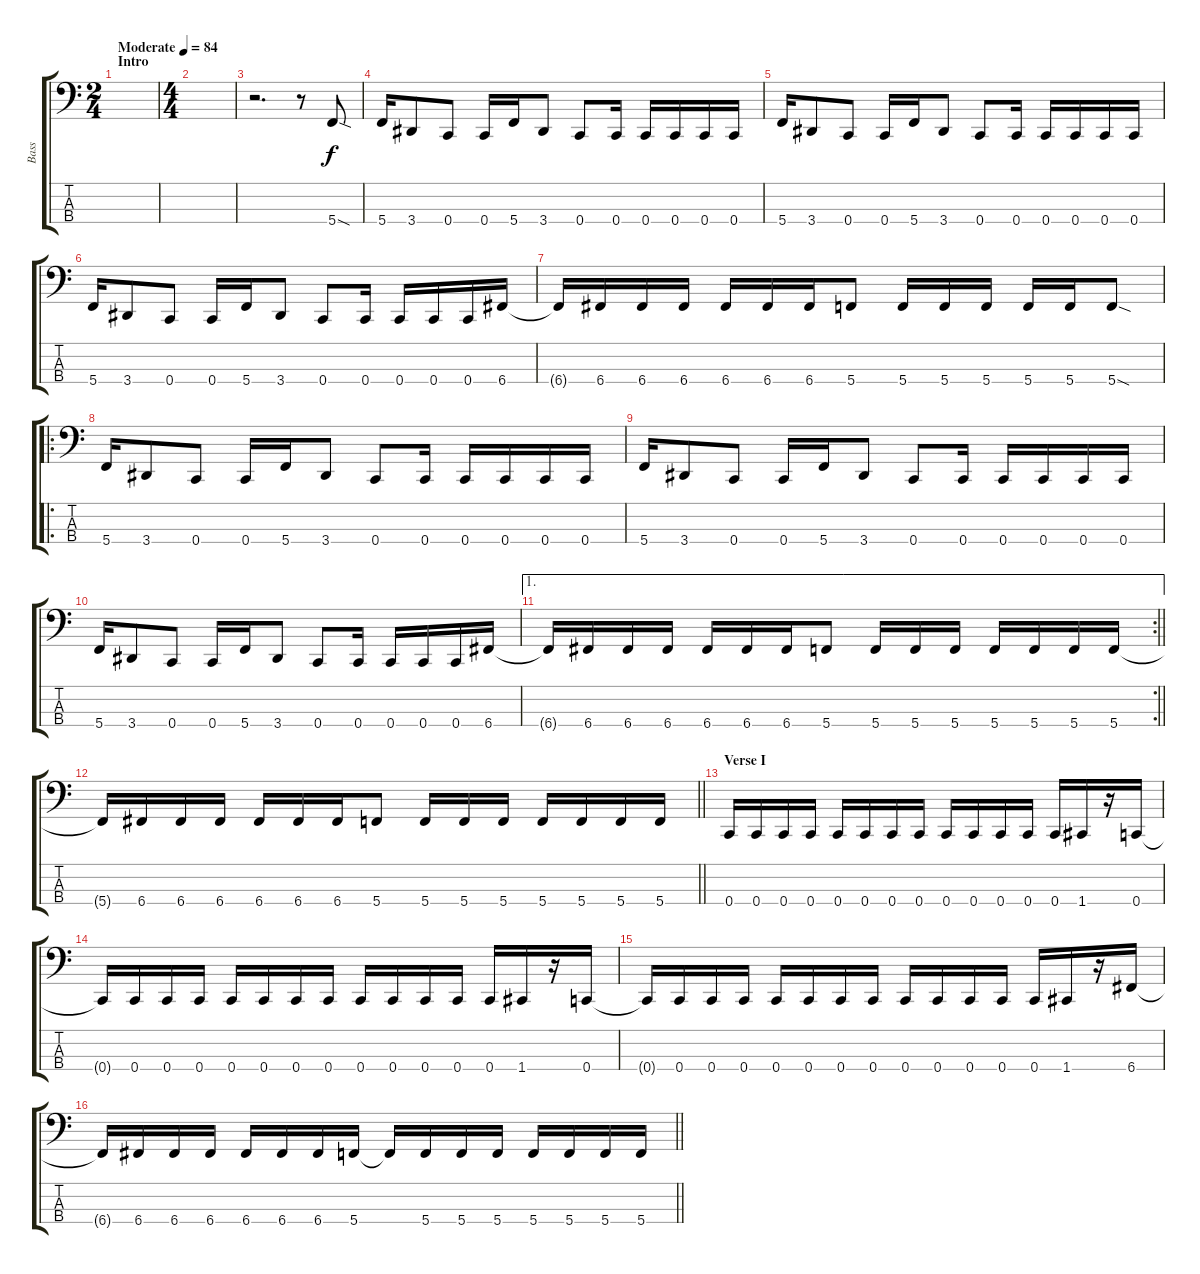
\track ("Bass" "Bass") {instrument electricbasspick}
\staff {score tabs}
\tuning (F2 C2 G1 C1) {hide}
\ts (2 4)
\section ("" "Intro")
\tempo (84 "Moderate")
\clef f4
\ks c
|
\ts (4 4)
|
r.2{d} r.8 5.4{sod}.8 |
5.4.16 3.4.8 0.4.8 0.4.16 5.4.16 3.4.8 0.4.8 0.4.16 0.4.16 0.4.16 0.4.16 0.4.16 |
5.4.16 3.4.8 0.4.8 0.4.16 5.4.16 3.4.8 0.4.8 0.4.16 0.4.16 0.4.16 0.4.16 0.4.16 |
5.4.16 3.4.8 0.4.8 0.4.16 5.4.16 3.4.8 0.4.8 0.4.16 0.4.16 0.4.16 0.4.16 6.4.16 |
6.4{t}.16 6.4.16 6.4.16 6.4.16 6.4.16 6.4.16 6.4.16 5.4.8 5.4.16 5.4.16 5.4.16 5.4.16 5.4.16 5.4{sod}.8 |
\ro
5.4.16 3.4.8 0.4.8 0.4.16 5.4.16 3.4.8 0.4.8 0.4.16 0.4.16 0.4.16 0.4.16 0.4.16 |
5.4.16 3.4.8 0.4.8 0.4.16 5.4.16 3.4.8 0.4.8 0.4.16 0.4.16 0.4.16 0.4.16 0.4.16 |
5.4.16 3.4.8 0.4.8 0.4.16 5.4.16 3.4.8 0.4.8 0.4.16 0.4.16 0.4.16 0.4.16 6.4.16 |
\ae 1
\rc 2
\barLineRight lightlight
6.4{t}.16 6.4.16 6.4.16 6.4.16 6.4.16 6.4.16 6.4.16 5.4.8 5.4.16 5.4.16 5.4.16 5.4.16 5.4.16 5.4.16 5.4.16 |
\barLineRight lightlight
5.4{t}.16 6.4.16 6.4.16 6.4.16 6.4.16 6.4.16 6.4.16 5.4.8 5.4.16 5.4.16 5.4.16 5.4.16 5.4.16 5.4.16 5.4.16 |
\section ("" "Verse I")
0.4.16 0.4.16 0.4.16 0.4.16 0.4.16 0.4.16 0.4.16 0.4.16 0.4.16 0.4.16 0.4.16 0.4.16 0.4.16 1.4.16 r.16 0.4.16 |
0.4{t}.16 0.4.16 0.4.16 0.4.16 0.4.16 0.4.16 0.4.16 0.4.16 0.4.16 0.4.16 0.4.16 0.4.16 0.4.16 1.4.16 r.16 0.4.16 |
0.4{t}.16 0.4.16 0.4.16 0.4.16 0.4.16 0.4.16 0.4.16 0.4.16 0.4.16 0.4.16 0.4.16 0.4.16 0.4.16 1.4.16 r.16 6.4.16 |
\barLineRight lightlight
6.4{t}.16 6.4.16 6.4.16 6.4.16 6.4.16 6.4.16 6.4.16 5.4.16 5.4{t}.16 5.4.16 5.4.16 5.4.16 5.4.16 5.4.16 5.4.16 5.4.16
